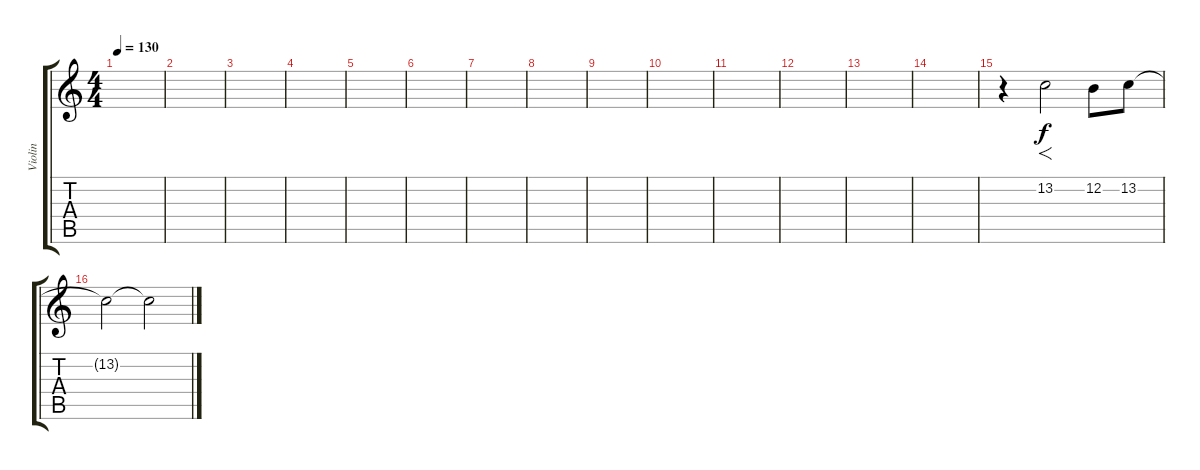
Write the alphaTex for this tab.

\track ("Violin" "Violin") {instrument violin}
\staff {score tabs}
\tuning (E4 B3 G3 D3 A2 E2) {hide}
\ts (4 4)
\tempo 130
\clef g2
\ks c
|
|
|
|
|
|
|
|
|
|
|
|
|
|
r.4 13.2.2{f} 12.2.8 13.2.8 |
13.2{t}.2 13.2{t}.2
